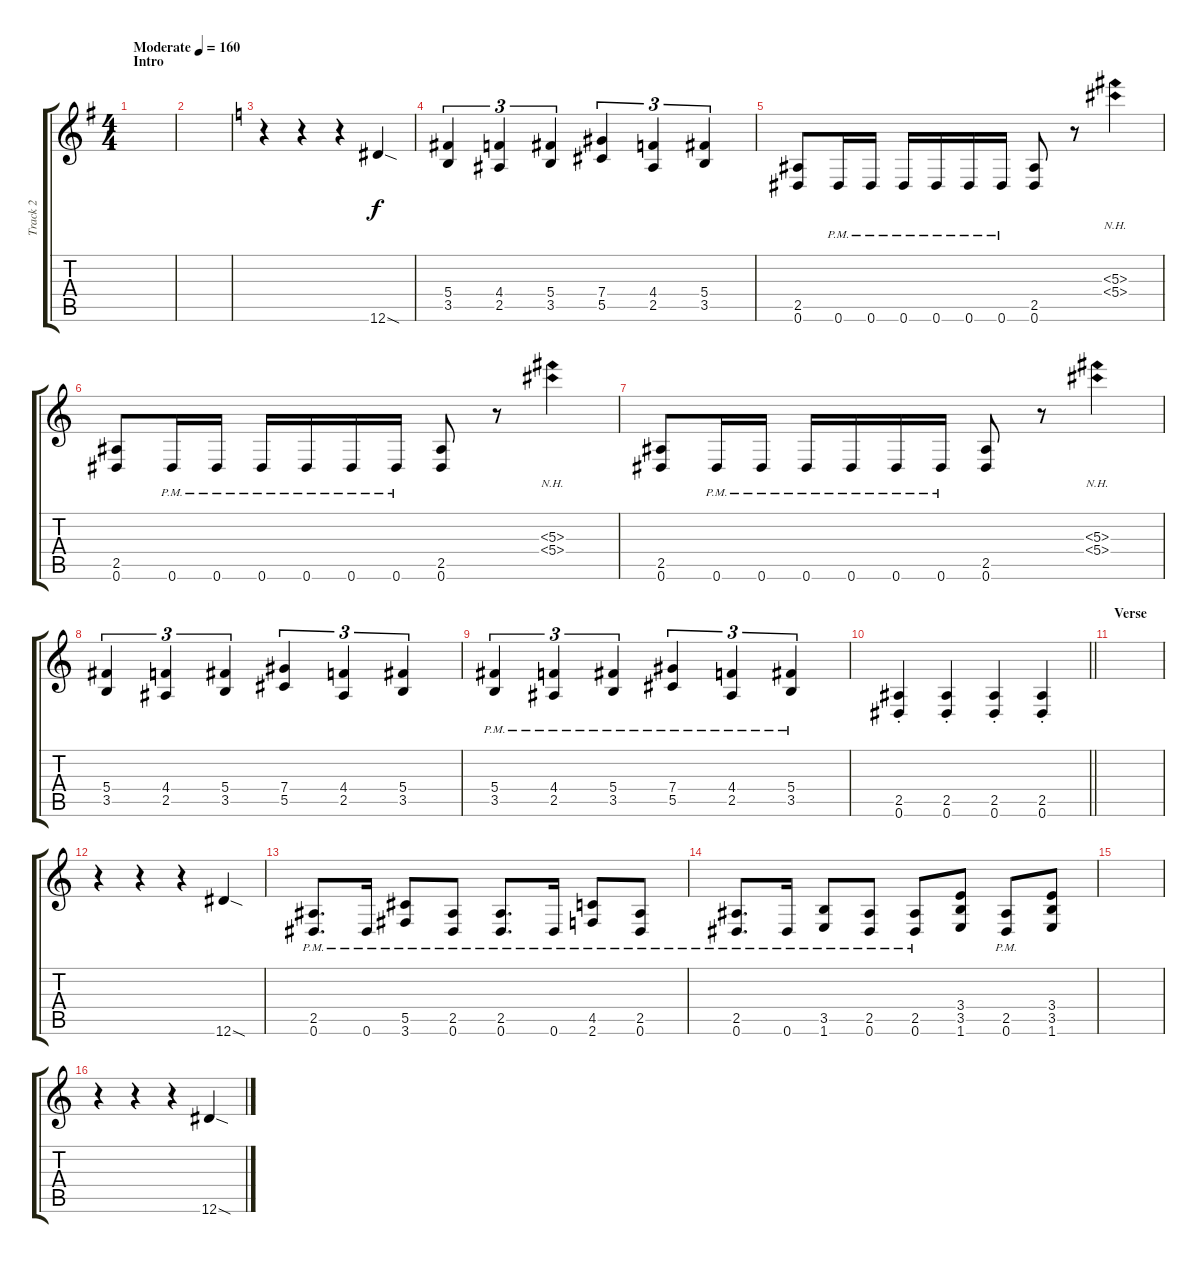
\track ("Track 2" "Track 2") {instrument distortionguitar}
\staff {score tabs}
\tuning (Eb4 Bb3 Gb3 Db3 Ab2 Eb2) {hide}
\ts (4 4)
\section ("" "Intro")
\tempo (160 "Moderate")
\clef g2
\ks g
|
|
\ks c
r.4 r.4 r.4 12.6{sod}.4 |
(5.4 3.5).4{tu (3 2)} (4.4 2.5).4{tu (3 2)} (5.4 3.5).4{tu (3 2)} (7.4 5.5).4{tu (3 2)} (4.4 2.5).4{tu (3 2)} (5.4 3.5).4{tu (3 2)} |
(2.5 0.6).8 0.6{pm}.16 0.6{pm}.16 0.6{pm}.16 0.6{pm}.16 0.6{pm}.16 0.6{pm}.16 (2.5 0.6).8 r.8 (5.3{nh} 5.4{nh}).4 |
(2.5 0.6).8 0.6{pm}.16 0.6{pm}.16 0.6{pm}.16 0.6{pm}.16 0.6{pm}.16 0.6{pm}.16 (2.5 0.6).8 r.8 (5.3{nh} 5.4{nh}).4 |
(2.5 0.6).8 0.6{pm}.16 0.6{pm}.16 0.6{pm}.16 0.6{pm}.16 0.6{pm}.16 0.6{pm}.16 (2.5 0.6).8 r.8 (5.3{nh} 5.4{nh}).4 |
(5.4 3.5).4{tu (3 2)} (4.4 2.5).4{tu (3 2)} (5.4 3.5).4{tu (3 2)} (7.4 5.5).4{tu (3 2)} (4.4 2.5).4{tu (3 2)} (5.4 3.5).4{tu (3 2)} |
(5.4{pm} 3.5{pm}).4{tu (3 2)} (4.4{pm} 2.5{pm}).4{tu (3 2)} (5.4{pm} 3.5{pm}).4{tu (3 2)} (7.4{pm} 5.5{pm}).4{tu (3 2)} (4.4{pm} 2.5{pm}).4{tu (3 2)} (5.4{pm} 3.5{pm}).4{tu (3 2)} |
\barLineRight lightlight
(2.5{st} 0.6{st}).4 (2.5{st} 0.6{st}).4 (2.5{st} 0.6{st}).4 (2.5{st} 0.6{st}).4 |
\section ("" "Verse")
|
r.4 r.4 r.4 12.6{sod}.4 |
(2.5{pm} 0.6{pm}).8{d} 0.6{pm}.16 (5.5{pm} 3.6{pm}).8 (2.5{pm} 0.6{pm}).8 (2.5{pm} 0.6{pm}).8{d} 0.6{pm}.16 (4.5{pm} 2.6{pm}).8 (2.5{pm} 0.6{pm}).8 |
(2.5{pm} 0.6{pm}).8{d} 0.6{pm}.16 (3.5{pm} 1.6{pm}).8 (2.5{pm} 0.6{pm}).8 (2.5{pm} 0.6{pm}).8 (3.4 3.5 1.6).8 (2.5{pm} 0.6{pm}).8 (3.4 3.5 1.6).8 |
|
r.4 r.4 r.4 12.6{sod}.4
